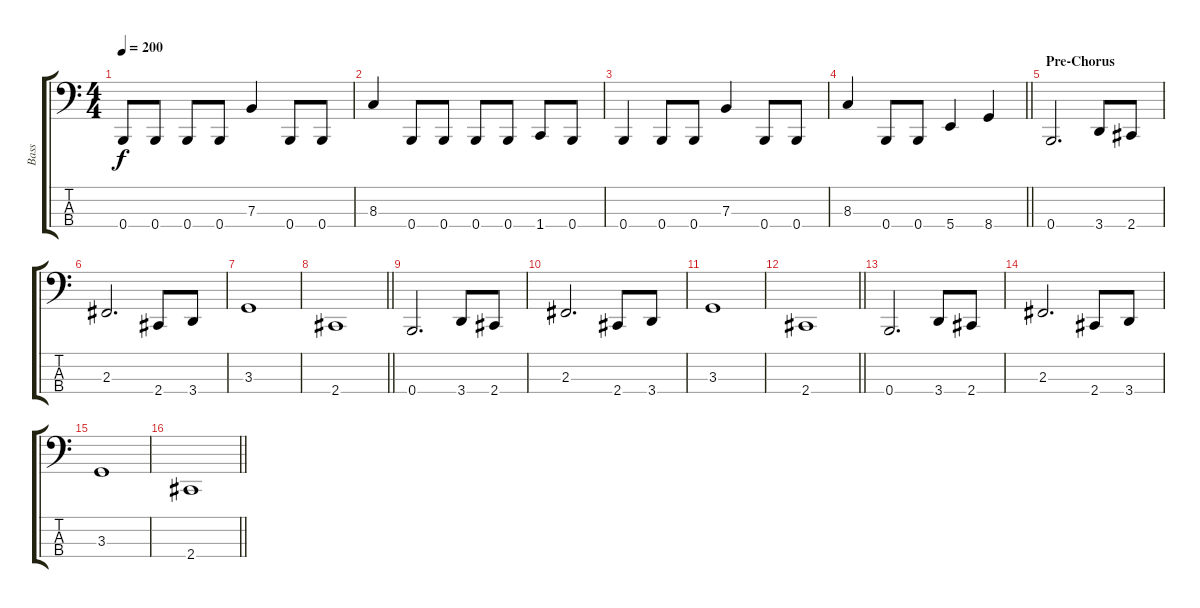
\track ("Bass" "Bass") {instrument electricbassfinger}
\staff {score tabs}
\tuning (D2 A1 E1 B0) {hide}
\ts (4 4)
\section ("" "")
\tempo 200
\clef f4
\ks c
0.4.8{dy f} 0.4.8 0.4.8 0.4.8 7.3.4 0.4.8 0.4.8 |
8.3.4 0.4.8 0.4.8 0.4.8 0.4.8 1.4.8 0.4.8 |
0.4.4 0.4.8 0.4.8 7.3.4 0.4.8 0.4.8 |
\barLineRight lightlight
8.3.4 0.4.8 0.4.8 5.4.4 8.4.4 |
\section ("" "Pre-Chorus")
0.4.2{d} 3.4.8 2.4.8 |
2.3.2{d} 2.4.8 3.4.8 |
3.3.1 |
\barLineRight lightlight
2.4.1 |
\section ("" "")
0.4.2{d} 3.4.8 2.4.8 |
2.3.2{d} 2.4.8 3.4.8 |
3.3.1 |
\barLineRight lightlight
2.4.1 |
\section ("" "")
0.4.2{d} 3.4.8 2.4.8 |
2.3.2{d} 2.4.8 3.4.8 |
3.3.1 |
\barLineRight lightlight
2.4.1
